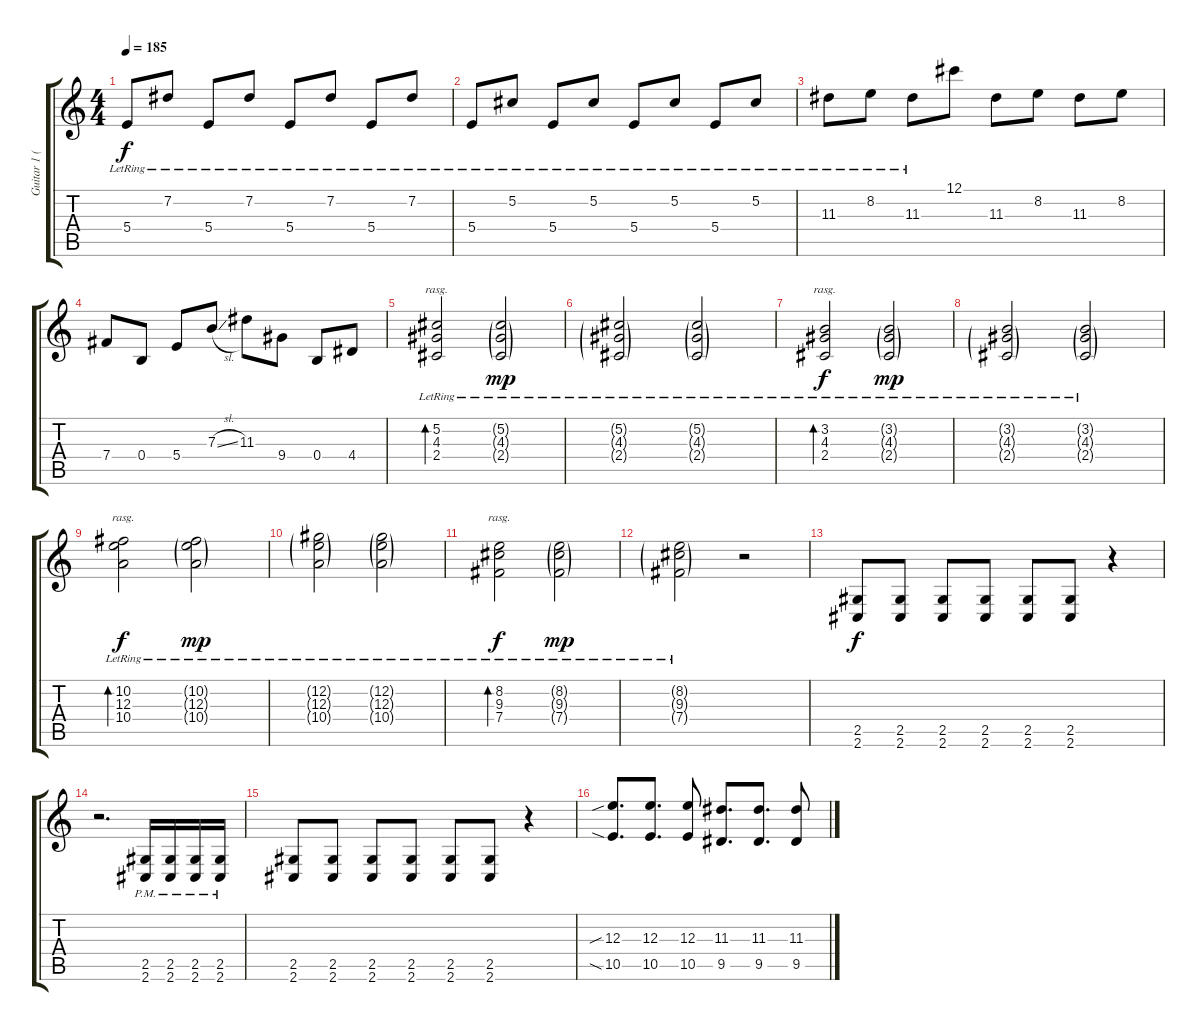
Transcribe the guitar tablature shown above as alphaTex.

\track ("Guitar 1 (Cran)" "Guitar 1 (") {instrument distortionguitar}
\staff {score tabs}
\tuning (Db4 Ab3 E3 B2 Gb2 B1) {hide}
\ts (4 4)
\tempo 185
\clef g2
\ks c
5.4{lr}.8{dy f} 7.2{lr}.8 5.4{lr}.8 7.2{lr}.8 5.4{lr}.8 7.2{lr}.8 5.4{lr}.8 7.2{lr}.8 |
5.4{lr}.8 5.2{lr}.8 5.4{lr}.8 5.2{lr}.8 5.4{lr}.8 5.2{lr}.8 5.4{lr}.8 5.2{lr}.8 |
11.3{lr}.8 8.2{lr}.8 11.3{lr}.8 12.1.8 11.3.8 8.2.8 11.3.8 8.2.8 |
7.4.8 0.4.8 5.4.8 7.3{sl}.8 11.3.8 9.4.8 0.4.8 4.4.8 |
(5.2{lr} 4.3{lr} 2.4{lr}).2{bd 480 rasg ii instrument acousticguitarsteel} (5.2{g lr} 4.3{g lr} 2.4{g lr}).2{dy mp} |
(5.2{g lr} 4.3{g lr} 2.4{g lr}).2 (5.2{g lr} 4.3{g lr} 2.4{g lr}).2 |
(3.2{lr} 4.3{lr} 2.4{lr}).2{bd 480 rasg ii dy f} (3.2{g lr} 4.3{g lr} 2.4{g lr}).2{dy mp} |
(3.2{g lr} 4.3{g lr} 2.4{g lr}).2 (3.2{g lr} 4.3{g lr} 2.4{g lr}).2 |
(10.2{lr} 12.3{lr} 10.4{lr}).2{bd 480 rasg ii dy f} (10.2{g lr} 12.3{g lr} 10.4{g lr}).2{dy mp} |
(12.2{g lr} 12.3{g lr} 10.4{g lr}).2 (12.2{g lr} 12.3{g lr} 10.4{g lr}).2 |
(8.2{lr} 9.3{lr} 7.4{lr}).2{bd 480 rasg ii dy f} (8.2{g lr} 9.3{g lr} 7.4{g lr}).2{dy mp} |
(8.2{g lr} 9.3{g lr} 7.4{g lr}).2 r.2 |
(2.5 2.6).8{dy f instrument distortionguitar} (2.5 2.6).8 (2.5 2.6).8 (2.5 2.6).8 (2.5 2.6).8 (2.5 2.6).8 r.4 |
r.2{d} (2.5{pm} 2.6{pm}).16 (2.5{pm} 2.6{pm}).16 (2.5{pm} 2.6{pm}).16 (2.5{pm} 2.6{pm}).16 |
(2.5 2.6).8 (2.5 2.6).8 (2.5 2.6).8 (2.5 2.6).8 (2.5 2.6).8 (2.5 2.6).8 r.4 |
(12.3{sib} 10.5{sia}).8{d} (12.3 10.5).8{d} (12.3 10.5).8 (11.3 9.5).8{d} (11.3 9.5).8{d} (11.3 9.5).8
